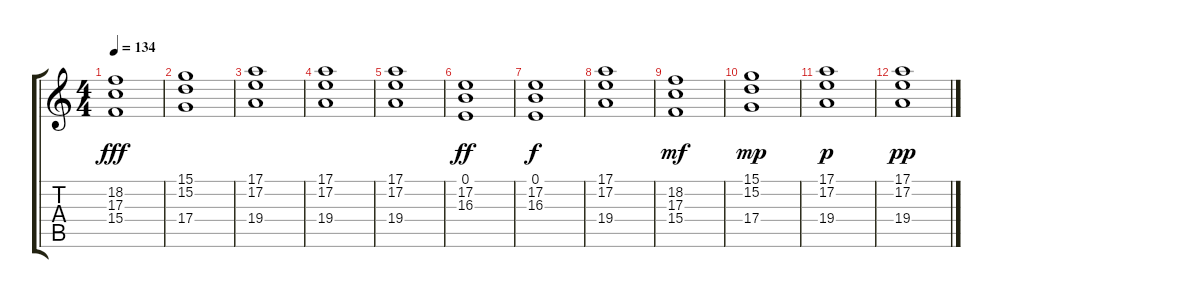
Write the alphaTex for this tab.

\track "" {instrument pad2warm}
\staff {score tabs}
\tuning (E4 B3 G3 D3 A2 E2) {hide}
\ts (4 4)
\tempo 134
\clef g2
\ks c
(18.2 17.3 15.4).1{dy fff} |
(15.1 15.2 17.4).1 |
(17.1 17.2 19.4).1 |
(17.1 17.2 19.4).1 |
(17.1 17.2 19.4).1 |
(0.1 17.2 16.3).1{dy ff} |
(0.1 17.2 16.3).1{dy f} |
(17.1 17.2 19.4).1 |
(18.2 17.3 15.4).1{dy mf} |
(15.1 15.2 17.4).1{dy mp} |
(17.1 17.2 19.4).1{dy p} |
(17.1 17.2 19.4).1{dy pp}
